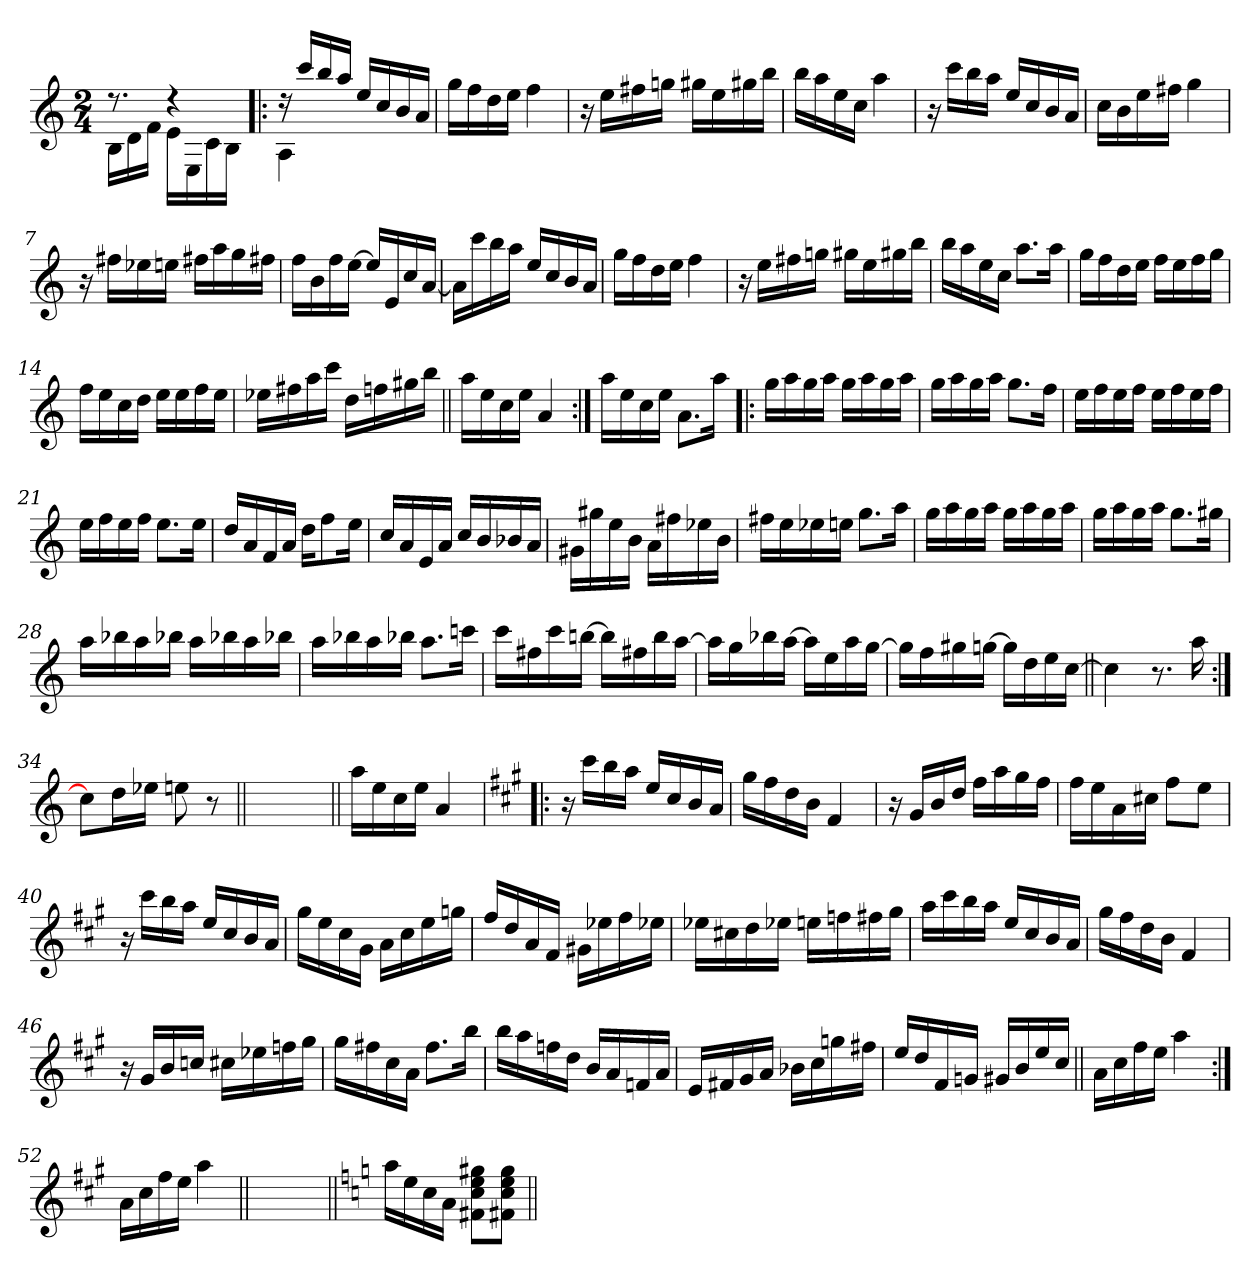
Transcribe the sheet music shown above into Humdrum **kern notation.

**kern
*part1
*staff1
*clefG2
*k[]
*C:
*M2/4
=
*^
8.rdd	16B!\LL
.	16d!\
.	16f!\JJ
4rdd	16e!\LL
.	16E!\
.	16c!\
.	16B!\JJ
=1!|:	=1!|:
16rdd	4A!\
16ccc/LL	.
16bb/	.
16aa/JJ	.
16ee/LL	4ryy
16cc/	.
16b/	.
16a/JJ	.
*v	*v
=2
16gg\LL
16ff\
16dd\
16ee\JJ
4ff\
=3
16r
16ee\LL
16ff#X\
16ggn\JJ
16gg#X\LL
16ee\
16gg#X\
16bb\JJ
!!LO:LB:g=z
=4
16bb\LL
16aa\
16ee\
16cc\JJ
4aa\
=5
16r
16ccc\LL
16bb\
16aa\JJ
16ee/LL
16cc/
16b/
16a/JJ
=6
16cc\LL
16b\
16ee\
16ff#X\JJ
4gg\
=7
16r
16ff#X\LL
16ee-X\
16een\JJ
16ff#X\LL
16aa\
16gg\
16ff#X\JJ
!!LO:LB:g=z
=8
16ff\LL
16b\
16ff\
[16ee\JJ
16ee/LL]
16e/
16cc/
[16a/JJ
=9
16a\LL]
16ccc\
16bb\
16aa\JJ
16ee/LL
16cc/
16b/
16a/JJ
=10
16gg\LL
16ff\
16dd\
16ee\JJ
4ff\
=11
16r
16ee\LL
16ff#X\
16ggn\JJ
16gg#X\LL
16ee\
16gg#X\
16bb\JJ
!!LO:LB:g=z
=12
16bb\LL
16aa\
16ee\
16cc\JJ
8.aa\L
16aa\Jk
=13
16gg\LL
16ff\
16dd\
16ee\JJ
16ff\LL
16ee\
16ff\
16gg\JJ
=14
16ff\LL
16ee\
16cc\
16dd\JJ
16ee\LL
16ee\
16ff\
16ee\JJ
=15
16ee-X\LL
16ff#X\
16aa\
16ccc\JJ
16dd\LL
16ffn\
16gg#X\
16bb\JJ
!!LO:LB:g=z
=16||
16aa\LL
16ee\
16cc\
16ee\JJ
4a/
=17:|!
16aa\LL
16ee\
16cc\
16ee\JJ
8.a\L
16aa\Jk
=18!|:
16gg\LL
16aa\
16gg\
16aa\JJ
16gg\LL
16aa\
16gg\
16aa\JJ
=19
16gg\LL
16aa\
16gg\
16aa\JJ
8.gg\L
16ff\Jk
!!LO:LB:g=z
=20
16ee\LL
16ff\
16ee\
16ff\JJ
16ee\LL
16ff\
16ee\
16ff\JJ
=21
16ee\LL
16ff\
16ee\
16ff\JJ
8.ee\L
16ee\Jk
=22
16dd/LL
16a/
16f/
16a/JJ
16dd\KL
8ff\
16ee\Jk
=23
16cc/LL
16a/
16e/
16a/JJ
16cc/LL
16b/
16b-X/
16a/JJ
!!LO:LB:g=z
=24
16g#X\LL
16gg#X\
16ee\
16b\JJ
16a\LL
16ff#X\
16ee-X\
16b\JJ
=25
16ff#X\LL
16ee\
16ee-X\
16een\JJ
8.gg\L
16aa\Jk
=26
16gg\LL
16aa\
16gg\
16aa\JJ
16gg\LL
16aa\
16gg\
16aa\JJ
=27
16gg\LL
16aa\
16gg\
16aa\JJ
8.gg\L
16gg#X\Jk
!!LO:LB:g=z
=28
16aa\LL
16bb-X\
16aa\
16bb-X\JJ
16aa\LL
16bb-X\
16aa\
16bb-X\JJ
=29
16aa\LL
16bb-X\
16aa\
16bb-X\JJ
8.aa\L
16cccn\Jk
=30
16ccc\LL
16ff#X\
16ccc\
[16bbn\JJ
16bb\LL]
16ff#X\
16bb\
[16aa\JJ
=31
16aa\LL]
16gg\
16bb-X\
[>16aa\JJ
16aa\LL]
16ee\
16aa\
[16gg\JJ
!!LO:LB:g=z
=32
16ggn\LL]
16ff\
16gg#X\
[>16ggn\JJ
16gg\LL]
16dd\
16ee\
[>16cc\JJ
=33||
4cc\]
8.r
16aa\
=34:|!
8cc\L]
16dd\L
16ee-X\JJ
8een\
8r
=34X341||
2ryy
!!LO:LB:g=z
=35||
16aa\LL
16ee\
16cc\
16ee\JJ
4a/
=36!|:
*k[f#c#g#]
*A:
16r
16ccc#\LL
16bb\
16aa\JJ
16ee/LL
16cc#/
16b/
16a/JJ
=37
16gg#\LL
16ff#\
16dd\
16b\JJ
4f#/
=38
16r
16g#/LL
16b/
16dd/JJ
16ff#\LL
16aa\
16gg#\
16ff#\JJ
!!LO:LB:g=z
=39
16ff#\LL
16ee\
16a\
16cc#X\JJ
8ff#\L
8ee\J
=40
16r
16ccc#\LL
16bb\
16aa\JJ
16ee/LL
16cc#/
16b/
16a/JJ
=41
16gg#\LL
16ee\
16cc#\
16g#\JJ
16a\LL
16cc#\
16ee\
16ggn\JJ
=42
16ff#/LL
16dd/
16a/
16f#/JJ
16g#X\LL
16ee-X\
16ff#\
16ee-X\JJ
!!LO:PB:g=z
=43
16ee-X\LL
16cc#X\
16dd\
16ee-X\JJ
16een\LL
16ffn\
16ff#X\
16gg#\JJ
=44
16aa\LL
16ccc#\
16bb\
16aa\JJ
16ee/LL
16cc#/
16b/
16a/JJ
=45
16gg#\LL
16ff#\
16dd\
16b\JJ
4f#/
=46
16r
16g#/LL
16b/
16ccn/JJ
16cc#X\LL
16ee-X\
16ffn\
16gg#\JJ
!!LO:LB:g=z
=47
16gg#\LL
16ff#X\
16cc#\
16a\JJ
8.ff#\L
16bb\Jk
=48
16bb\LL
16aa\
16ffn\
16dd\JJ
16b/LL
16a/
16fn/
16a/JJ
=49
16e/LL
16f#X/
16g#/
16a/JJ
16b-X\LL
16cc#\
16ggn\
16ff#X\JJ
=50
16ee/LL
16dd/
16f#/
16gn/JJ
16g#X/LL
16b/
16ee/
16cc#/JJ
!!LO:LB:g=z
=51||
16a\LL
16cc#\
16ff#\
16ee\JJ
4aa\
=52:|!
16a\LL
16cc#\
16ff#\
16ee\JJ
4aa\
=53||
2ryy
=54||
*k[]
*C:
16aa\LL
16ee\
16cc\
16a\JJ
8f#X\ 8cc\ 8ee\ 8gg#X\L
8f#X\ 8cc\ 8ee\ 8gg#\J
=||
*-
